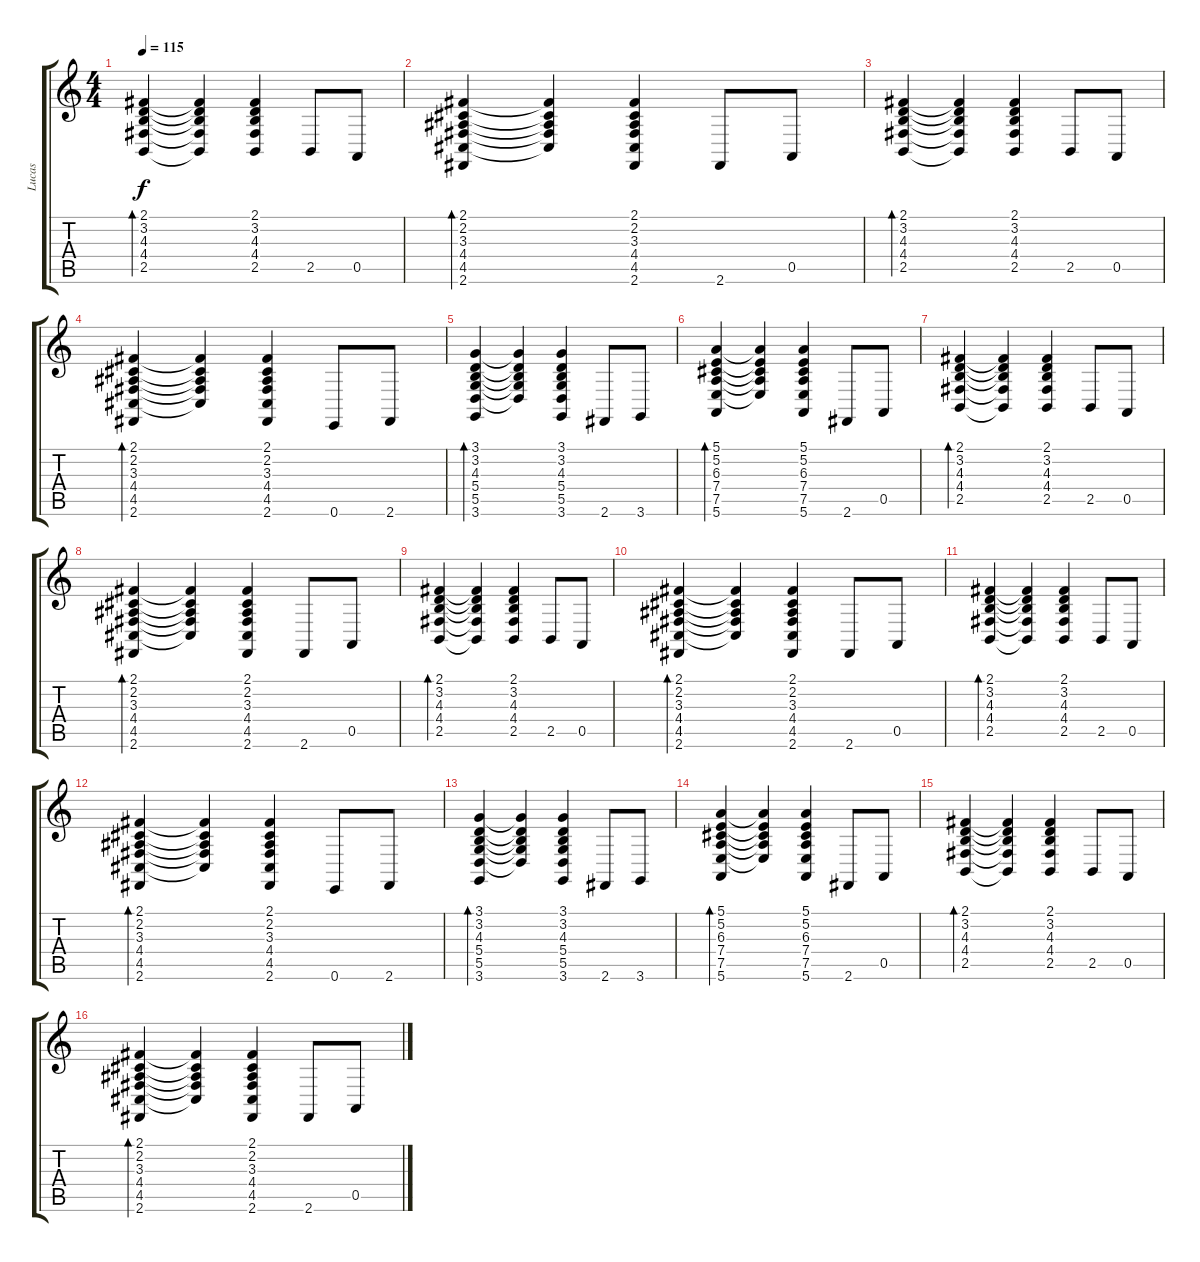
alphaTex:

\track ("Lucas" "Lucas") {instrument acousticgrandpiano}
\staff {score tabs}
\tuning (E4 B3 G3 D3 A2 E2) {hide}
\ts (4 4)
\tempo 115
\clef g2
\ks c
(2.1 3.2 4.3 4.4 2.5).4{bd 120 dy f instrument acousticgrandpiano} (2.1{t} 3.2{t} 4.3{t} 4.4{t} 2.5{t}).4 (2.1 3.2 4.3 4.4 2.5).4 2.5.8 0.5.8 |
(2.1 2.2 3.3 4.4 4.5 2.6).4{bd 120} (2.1{t} 2.2{t} 3.3{t} 4.4{t} 4.5{t}).4 (2.1 2.2 3.3 4.4 4.5 2.6).4 2.6.8 0.5.8 |
(2.1 3.2 4.3 4.4 2.5).4{bd 120} (2.1{t} 3.2{t} 4.3{t} 4.4{t} 2.5{t}).4 (2.1 3.2 4.3 4.4 2.5).4 2.5.8 0.5.8 |
(2.1 2.2 3.3 4.4 4.5 2.6).4{bd 120} (2.1{t} 2.2{t} 3.3{t} 4.4{t} 4.5{t}).4 (2.1 2.2 3.3 4.4 4.5 2.6).4 0.6.8 2.6.8 |
(3.1 3.2 4.3 5.4 5.5 3.6).4{bd 120} (3.1{t} 3.2{t} 4.3{t} 5.4{t} 5.5{t}).4 (3.1 3.2 4.3 5.4 5.5 3.6).4 2.6.8 3.6.8 |
(5.1 5.2 6.3 7.4 7.5 5.6).4{bd 120} (5.1{t} 5.2{t} 6.3{t} 7.4{t} 7.5{t}).4 (5.1 5.2 6.3 7.4 7.5 5.6).4 2.6.8 0.5.8 |
(2.1 3.2 4.3 4.4 2.5).4{bd 120} (2.1{t} 3.2{t} 4.3{t} 4.4{t} 2.5{t}).4 (2.1 3.2 4.3 4.4 2.5).4 2.5.8 0.5.8 |
(2.1 2.2 3.3 4.4 4.5 2.6).4{bd 120} (2.1{t} 2.2{t} 3.3{t} 4.4{t} 4.5{t}).4 (2.1 2.2 3.3 4.4 4.5 2.6).4 2.6.8 0.5.8 |
(2.1 3.2 4.3 4.4 2.5).4{bd 120} (2.1{t} 3.2{t} 4.3{t} 4.4{t} 2.5{t}).4 (2.1 3.2 4.3 4.4 2.5).4 2.5.8 0.5.8 |
(2.1 2.2 3.3 4.4 4.5 2.6).4{bd 120} (2.1{t} 2.2{t} 3.3{t} 4.4{t} 4.5{t}).4 (2.1 2.2 3.3 4.4 4.5 2.6).4 2.6.8 0.5.8 |
(2.1 3.2 4.3 4.4 2.5).4{bd 120} (2.1{t} 3.2{t} 4.3{t} 4.4{t} 2.5{t}).4 (2.1 3.2 4.3 4.4 2.5).4 2.5.8 0.5.8 |
(2.1 2.2 3.3 4.4 4.5 2.6).4{bd 120} (2.1{t} 2.2{t} 3.3{t} 4.4{t} 4.5{t}).4 (2.1 2.2 3.3 4.4 4.5 2.6).4 0.6.8 2.6.8 |
(3.1 3.2 4.3 5.4 5.5 3.6).4{bd 120} (3.1{t} 3.2{t} 4.3{t} 5.4{t} 5.5{t}).4 (3.1 3.2 4.3 5.4 5.5 3.6).4 2.6.8 3.6.8 |
(5.1 5.2 6.3 7.4 7.5 5.6).4{bd 120} (5.1{t} 5.2{t} 6.3{t} 7.4{t} 7.5{t}).4 (5.1 5.2 6.3 7.4 7.5 5.6).4 2.6.8 0.5.8 |
(2.1 3.2 4.3 4.4 2.5).4{bd 120} (2.1{t} 3.2{t} 4.3{t} 4.4{t} 2.5{t}).4 (2.1 3.2 4.3 4.4 2.5).4 2.5.8 0.5.8 |
(2.1 2.2 3.3 4.4 4.5 2.6).4{bd 120} (2.1{t} 2.2{t} 3.3{t} 4.4{t} 4.5{t}).4 (2.1 2.2 3.3 4.4 4.5 2.6).4 2.6.8 0.5.8
